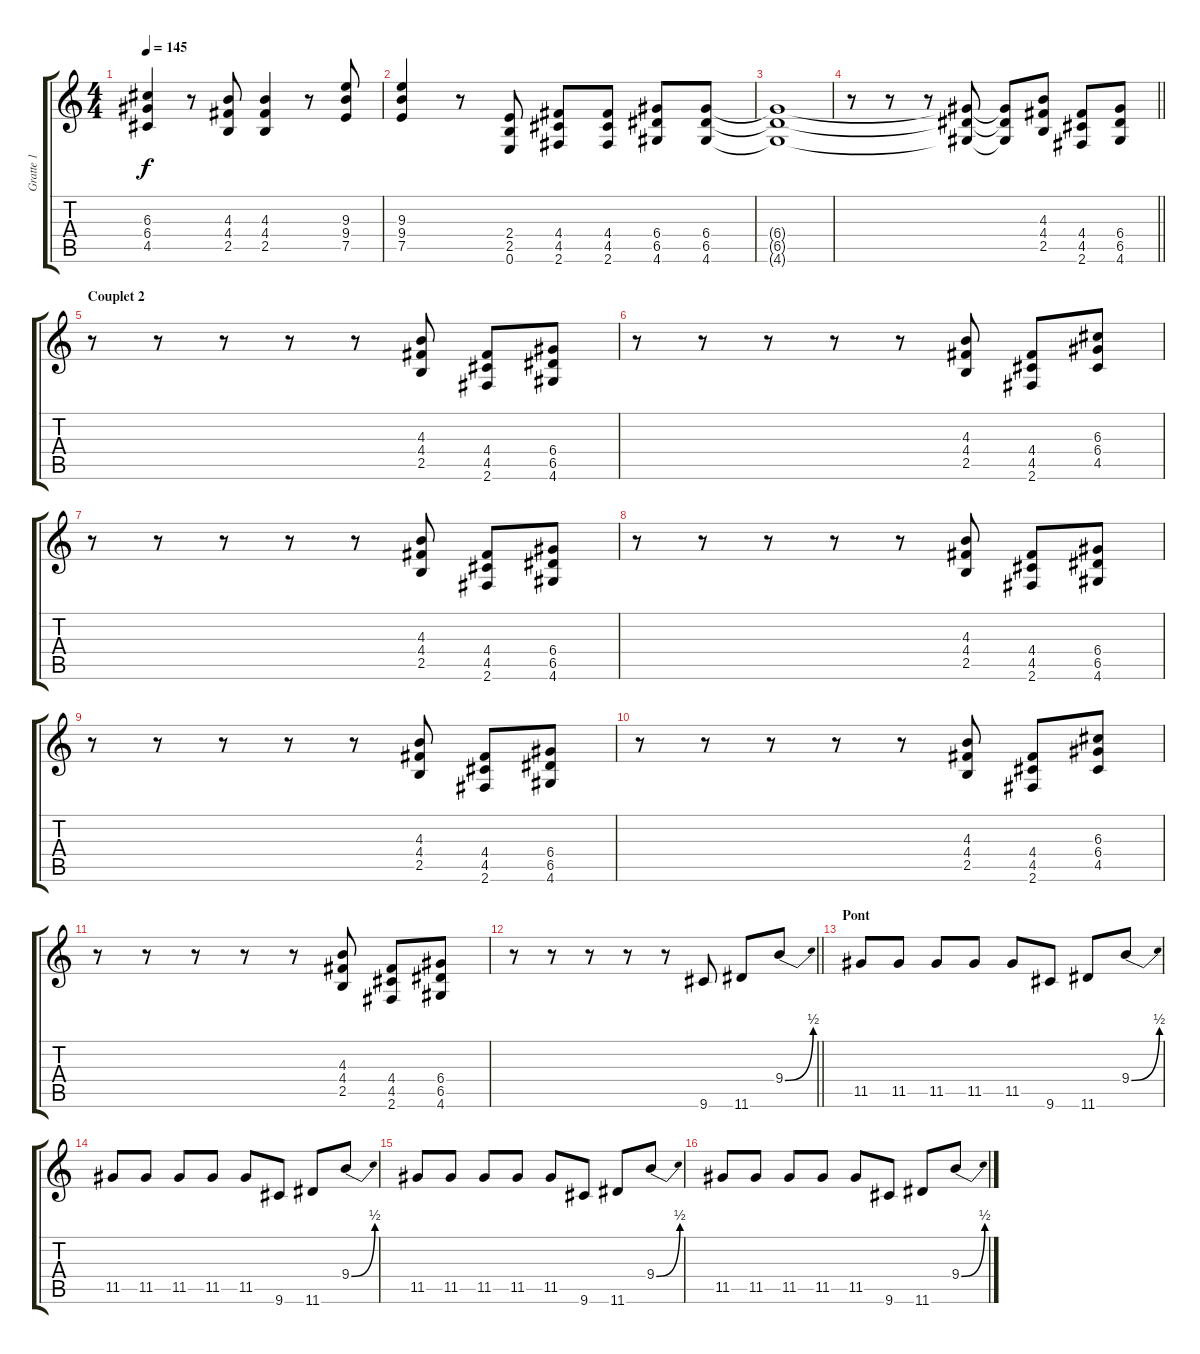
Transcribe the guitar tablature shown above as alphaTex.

\track ("Gratte 1" "Gratte 1") {instrument electricguitarmuted}
\staff {score tabs}
\tuning (E4 B3 G3 D3 A2 E2) {hide}
\ts (4 4)
\tempo 145
\clef g2
\ks c
(6.3 6.4 4.5).4{dy f} r.8 (4.3 4.4 2.5).8 (4.3 4.4 2.5).4 r.8 (9.3 9.4 7.5).8 |
(9.3 9.4 7.5).4 r.8 (2.4 2.5 0.6).8 (4.4 4.5 2.6).8 (4.4 4.5 2.6).8 (6.4 6.5 4.6).8 (6.4 6.5 4.6).8 |
(6.4{t} 6.5{t} 4.6{t}).1 |
\barLineRight lightlight
r.8 r.8 r.8 (6.4{t} 6.5{t} 4.6{t}).8 (6.4{t} 6.5{t} 4.6{t}).8 (4.3 4.4 2.5).8 (4.4 4.5 2.6).8 (6.4 6.5 4.6).8 |
\section ("" "Couplet 2")
r.8 r.8 r.8 r.8 r.8 (4.3 4.4 2.5).8 (4.4 4.5 2.6).8 (6.4 6.5 4.6).8 |
r.8 r.8 r.8 r.8 r.8 (4.3 4.4 2.5).8 (4.4 4.5 2.6).8 (6.3 6.4 4.5).8 |
r.8 r.8 r.8 r.8 r.8 (4.3 4.4 2.5).8 (4.4 4.5 2.6).8 (6.4 6.5 4.6).8 |
r.8 r.8 r.8 r.8 r.8 (4.3 4.4 2.5).8 (4.4 4.5 2.6).8 (6.4 6.5 4.6).8 |
r.8 r.8 r.8 r.8 r.8 (4.3 4.4 2.5).8 (4.4 4.5 2.6).8 (6.4 6.5 4.6).8 |
r.8 r.8 r.8 r.8 r.8 (4.3 4.4 2.5).8 (4.4 4.5 2.6).8 (6.3 6.4 4.5).8 |
r.8 r.8 r.8 r.8 r.8 (4.3 4.4 2.5).8 (4.4 4.5 2.6).8 (6.4 6.5 4.6).8 |
\barLineRight lightlight
r.8 r.8 r.8 r.8 r.8 9.6.8 11.6.8 9.4{be (bend 0 0 60 2)}.8 |
\section ("" "Pont")
11.5.8 11.5.8 11.5.8 11.5.8 11.5.8 9.6.8 11.6.8 9.4{be (bend 0 0 60 2)}.8 |
11.5.8 11.5.8 11.5.8 11.5.8 11.5.8 9.6.8 11.6.8 9.4{be (bend 0 0 60 2)}.8 |
11.5.8 11.5.8 11.5.8 11.5.8 11.5.8 9.6.8 11.6.8 9.4{be (bend 0 0 60 2)}.8 |
11.5.8 11.5.8 11.5.8 11.5.8 11.5.8 9.6.8 11.6.8 9.4{be (bend 0 0 60 2)}.8
